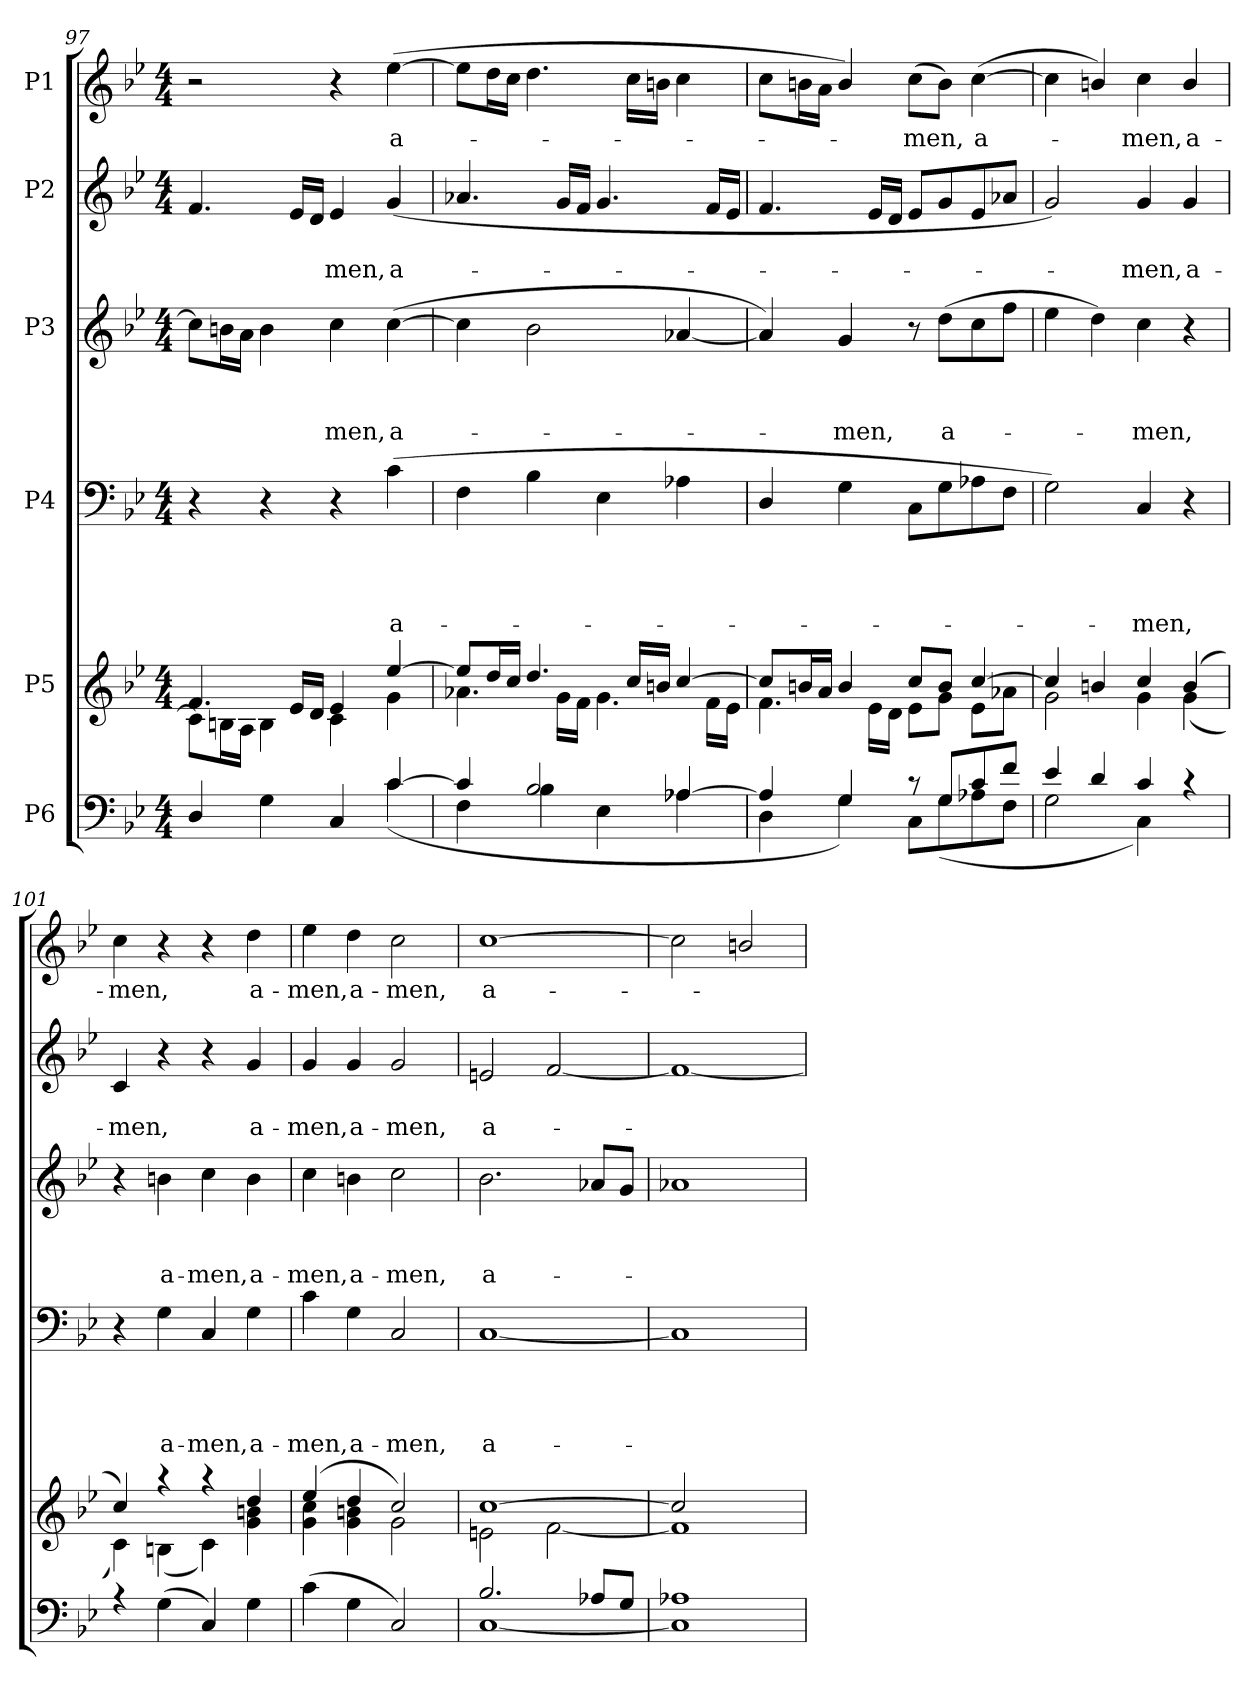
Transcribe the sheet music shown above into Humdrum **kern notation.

**kern	**kern	**kern	**text	**text	**text	**text	**kern	**text	**text	**text	**kern	**text	**text	**kern	**text
*part6	*part5	*part4	*part4	*part4	*part4	*part4	*part3	*part3	*part3	*part3	*part2	*part2	*part2	*part1	*part1
*staff6	*staff5	*staff4	*staff4	*staff4	*staff4	*staff4	*staff3	*staff3	*staff3	*staff3	*staff2	*staff2	*staff2	*staff1	*staff1
*I"P6	*I"P5	*I"P4	*	*	*	*	*I"P3	*	*	*	*I"P2	*	*	*I"P1	*
*clefF4	*clefG2	*clefF4	*	*	*	*	*clefG2	*	*	*	*clefG2	*	*	*clefG2	*
*	*	*	*	*	*	*	*ITrd7c12	*	*	*	*	*	*	*	*
*k[b-e-]	*k[b-e-]	*k[b-e-]	*	*	*	*	*k[b-e-]	*	*	*	*k[b-e-]	*	*	*k[b-e-]	*
*B-:	*B-:	*B-:	*	*	*	*	*B-:	*	*	*	*B-:	*	*	*B-:	*
*M4/4	*M4/4	*M4/4	*	*	*	*	*M4/4	*	*	*	*M4/4	*	*	*M4/4	*
=97	=97	=97	=97	=97	=97	=97	=97	=97	=97	=97	=97	=97	=97	=97	=97
*^	*^	*	*	*	*	*	*	*	*	*	*	*	*	*	*
2.ryy	4D/	4.f/	8c\L]	4r	.	.	.	.	8c\L]	.	.	.	4.f/	.	.	2r	.
.	.	.	16Bn\L	.	.	.	.	.	16Bn\L	.	.	.	.	.	.	.	.
.	.	.	16A\JJ	.	.	.	.	.	16A\JJ	.	.	.	.	.	.	.	.
.	4G\	.	4B\	4r	.	.	.	.	4B\	.	.	.	.	.	.	.	.
.	.	16e-/LL	.	.	.	.	.	.	.	.	.	.	16e-/LL	.	.	.	.
.	.	16d/JJ	.	.	.	.	.	.	.	.	.	.	16d/JJ	.	.	.	.
!	!	!	!	!	!	!	!	!	!	!	!	!LO:LY:b	!	!	!LO:LY:b	!	!
.	4C/	4e-/	4c\	4r	.	.	.	.	4c\	.	.	-men,	4e-/	.	-men,	4r	.
!	!	!	!	!	!	!	!	!LO:LY:b	!	!	!	!LO:LY:b	!	!	!LO:LY:b	!	!LO:LY:b
[>4c/	(<4c\	[>4ee-/	4g\	(>4c\	.	.	.	a-	(>[>4c\	.	.	a-	(<4g/	.	a-	(<[>4ee-\	a-
=98	=98	=98	=98	=98	=98	=98	=98	=98	=98	=98	=98	=98	=98	=98	=98	=98	=98
4c/]	4F\	8ee-/L]	4.a-X\	4F\	.	.	.	.	4c\]	.	.	.	4.a-X/	.	.	8ee-\L]	.
.	.	16dd/L	.	.	.	.	.	.	.	.	.	.	.	.	.	16dd\L	.
.	.	16cc/JJ	.	.	.	.	.	.	.	.	.	.	.	.	.	16cc\JJ	.
2B-/	4B-\	4.dd/	.	4B-\	.	.	.	.	2B-\	.	.	.	.	.	.	4.dd\	.
.	.	.	16g\LL	.	.	.	.	.	.	.	.	.	16g/LL	.	.	.	.
.	.	.	16f\JJ	.	.	.	.	.	.	.	.	.	16f/JJ	.	.	.	.
.	4E-\	.	4.g\	4E-\	.	.	.	.	.	.	.	.	4.g/	.	.	.	.
.	.	16cc/LL	.	.	.	.	.	.	.	.	.	.	.	.	.	16cc\LL	.
.	.	16bn/JJ	.	.	.	.	.	.	.	.	.	.	.	.	.	16bn\JJ	.
[>4A-X/	4A-X\	[>4cc/	.	4A-X\	.	.	.	.	[<4A-X/	.	.	.	.	.	.	4cc\	.
.	.	.	16f\LL	.	.	.	.	.	.	.	.	.	16f/LL	.	.	.	.
.	.	.	16e-\JJ	.	.	.	.	.	.	.	.	.	16e-/JJ	.	.	.	.
=99	=99	=99	=99	=99	=99	=99	=99	=99	=99	=99	=99	=99	=99	=99	=99	=99	=99
4A-/]	4D\	8cc/L]	4.f\	4D/	.	.	.	.	4A-/])	.	.	.	4.f/	.	.	8cc\L	.
.	.	16bn/L	.	.	.	.	.	.	.	.	.	.	.	.	.	16bn\L	.
.	.	16a/JJ	.	.	.	.	.	.	.	.	.	.	.	.	.	16a\JJ	.
!	!	!	!	!	!	!	!	!	!	!	!	!LO:LY:b	!	!	!	!	!
4G/	4G\)	4b/	.	4G\	.	.	.	.	4G/	.	.	-men,	.	.	.	4b/)	.
.	.	.	16e-\LL	.	.	.	.	.	.	.	.	.	16e-/LL	.	.	.	.
.	.	.	16d\JJ	.	.	.	.	.	.	.	.	.	16d/JJ	.	.	.	.
!	!	!	!	!	!	!	!	!	!	!	!	!	!	!	!	!	!LO:LY:b
8rc	8C\L	8cc/L	8e-\L	8C\L	.	.	.	.	8r	.	.	.	8e-/L	.	.	(>8cc\L	-men,
!	!	!	!	!	!	!	!	!	!	!	!	!LO:LY:b	!	!	!	!	!
8G/L	(<8G\	8b/J	8g\J	8G\	.	.	.	.	(>8d\L	.	.	a-	8g/	.	.	8b\J)	.
!	!	!	!	!	!	!	!	!	!	!	!	!	!	!	!	!	!LO:LY:b
8c/	8A-X\	[>4cc/	8e-\L	8A-X\	.	.	.	.	8c\	.	.	.	8e-/	.	.	(<[>4cc\	a-
8f/J	8F\J	.	8a-X\J	8F\J	.	.	.	.	8f\J	.	.	.	8a-X/J	.	.	.	.
=100	=100	=100	=100	=100	=100	=100	=100	=100	=100	=100	=100	=100	=100	=100	=100	=100	=100
4e-/	2G\	4cc/]	2g\	2G\)	.	.	.	.	4e-\	.	.	.	2g/)	.	.	4cc\]	.
4d/	.	4bn/	.	.	.	.	.	.	4d\)	.	.	.	.	.	.	4bn/)	.
!	!	!	!	!	!	!	!	!LO:LY:b	!	!	!	!LO:LY:b	!	!	!LO:LY:b	!	!LO:LY:b
4c/	4C\)	4cc/	4g\	4C/	.	.	.	-men,	4c\	.	.	-men,	4g/	.	-men,	4cc\	-men,
!	!	!	!	!	!	!	!	!	!	!	!	!	!	!	!LO:LY:b	!	!LO:LY:b
4rc	4ryy	(>4b/	(<4g\	4r	.	.	.	.	4r	.	.	.	4g/	.	a-	4b/	a-
!!LO:LB:g=z
=101	=101	=101	=101	=101	=101	=101	=101	=101	=101	=101	=101	=101	=101	=101	=101	=101	=101
!	!	!	!	!	!	!	!	!	!	!	!	!	!	!	!LO:LY:b	!	!LO:LY:b
4r	1ryy	4cc/)	4c\)	4r	.	.	.	.	4r	.	.	.	4c/	.	-men,	4cc\	-men,
!	!	!	!	!	!	!	!	!LO:LY:b	!	!	!	!LO:LY:b	!	!	!	!	!
(>4G\	.	4raa	(<4Bn\	4G\	.	.	.	a-	4Bn\	.	.	a-	4r	.	.	4r	.
!	!	!	!	!	!	!	!	!LO:LY:b	!	!	!	!LO:LY:b	!	!	!	!	!
4C/)	.	4raa	4c\)	4C/	.	.	.	-men,	4c\	.	.	-men,	4r	.	.	4r	.
!	!	!	!	!	!	!	!	!LO:LY:b	!	!	!	!LO:LY:b	!	!	!LO:LY:b	!	!LO:LY:b
4G\	.	4dd/	4g\ 4bn\	4G\	.	.	.	a-	4B\	.	.	a-	4g/	.	a-	4dd\	a-
=102	=102	=102	=102	=102	=102	=102	=102	=102	=102	=102	=102	=102	=102	=102	=102	=102	=102
!	!	!	!	!	!	!	!	!LO:LY:b	!	!	!	!LO:LY:b	!	!	!LO:LY:b	!	!LO:LY:b
(>4c\	1ryy	(>4ee-/	4g\ 4cc\	4c\	.	.	.	-men,	4c\	.	.	-men,	4g/	.	-men,	4ee-\	-men,
!	!	!	!	!	!	!	!	!LO:LY:b	!	!	!	!LO:LY:b	!	!	!LO:LY:b	!	!LO:LY:b
4G\	.	4dd/	4g\ 4bn\	4G\	.	.	.	a-	4Bn\	.	.	a-	4g/	.	a-	4dd\	a-
!	!	!	!	!	!	!	!	!LO:LY:b	!	!	!	!LO:LY:b	!	!	!LO:LY:b	!	!LO:LY:b
2C/)	.	2cc/)	2g\	2C/	.	.	.	-men,	2c\	.	.	-men,	2g/	.	-men,	2cc\	-men,
=103	=103	=103	=103	=103	=103	=103	=103	=103	=103	=103	=103	=103	=103	=103	=103	=103	=103
!	!	!	!	!	!	!	!	!LO:LY:b	!	!	!	!LO:LY:b	!	!	!LO:LY:b	!	!LO:LY:b
2.B-/	[<1C	[>1cc	2en\	[<1C	.	.	.	a-	2.B-\	.	.	a-	2en/	.	a-	[>1cc	a-
.	.	.	[<2f\	.	.	.	.	.	.	.	.	.	[<2f/	.	.	.	.
8A-X/L	.	.	.	.	.	.	.	.	8A-X/L	.	.	.	.	.	.	.	.
8G/J	.	.	.	.	.	.	.	.	8G/J	.	.	.	.	.	.	.	.
=104	=104	=104	=104	=104	=104	=104	=104	=104	=104	=104	=104	=104	=104	=104	=104	=104	=104
1A-X	1C]	2cc/]	1f]	1C]	.	.	.	.	1A-X	.	.	.	1f_	.	.	2cc\]	.
.	.	2ryy	.	.	.	.	.	.	.	.	.	.	.	.	.	2bn/	.
*v	*v	*	*	*	*	*	*	*	*	*	*	*	*	*	*	*	*
*	*v	*v	*	*	*	*	*	*	*	*	*	*	*	*	*	*
=	=	=	=	=	=	=	=	=	=	=	=	=	=	=	=
*-	*-	*-	*-	*-	*-	*-	*-	*-	*-	*-	*-	*-	*-	*-	*-
